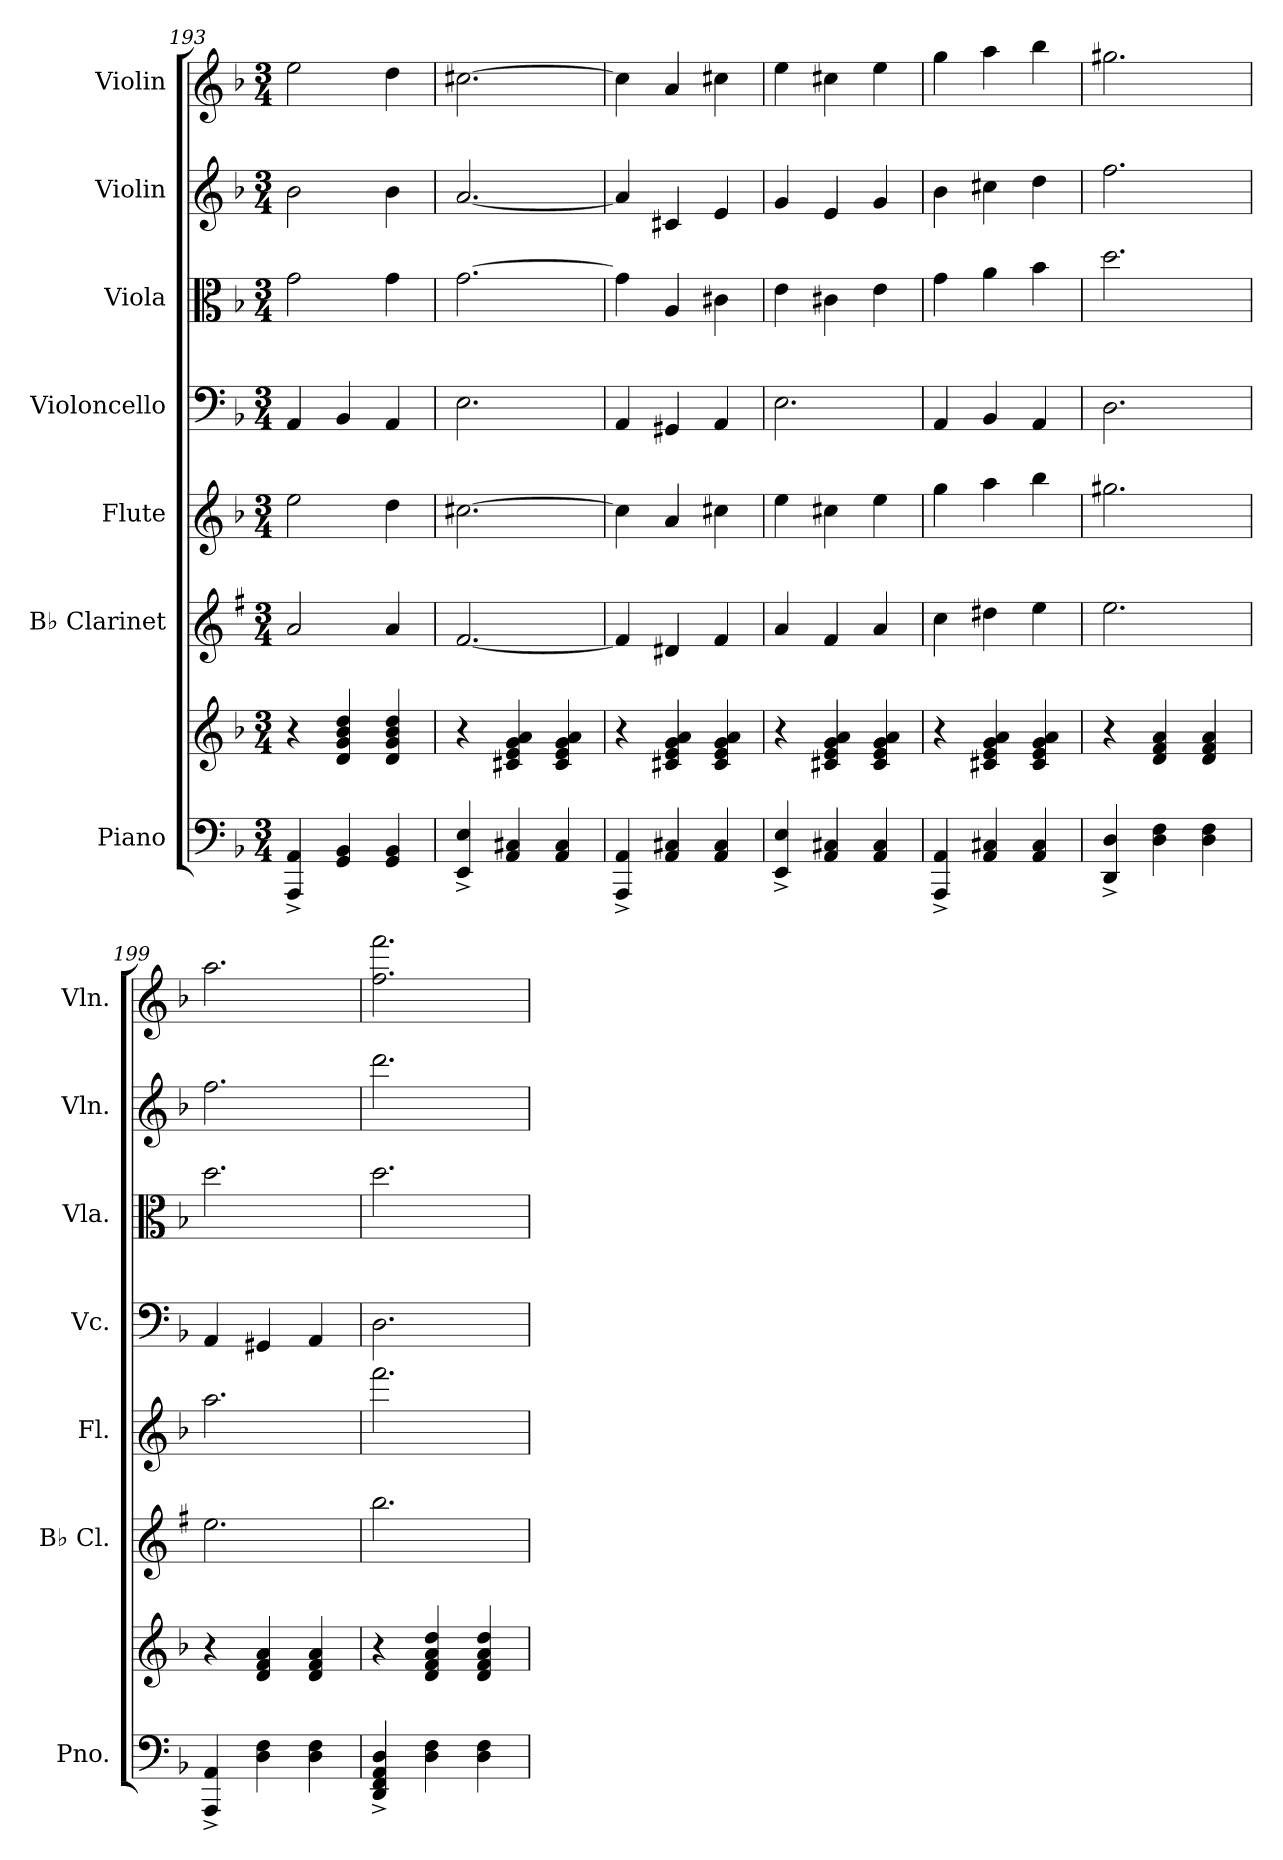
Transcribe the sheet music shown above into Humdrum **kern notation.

**kern	**kern	**kern	**kern	**kern	**kern	**kern	**kern
*part7	*part7	*part6	*part5	*part4	*part3	*part2	*part1
*staff8	*staff7	*staff6	*staff5	*staff4	*staff3	*staff2	*staff1
*I"Piano	*	*I"B♭ Clarinet	*I"Flute	*I"Violoncello	*I"Viola	*I"Violin	*I"Violin
*I'Pno.	*	*I'B♭ Cl.	*I'Fl.	*I'Vc.	*I'Vla.	*I'Vln.	*I'Vln.
*clefF4	*clefG2	*clefG2	*clefG2	*clefF4	*clefC3	*clefG2	*clefG2
*	*	*ITrd1c2	*	*	*	*	*
*k[b-]	*k[b-]	*k[b-]	*k[b-]	*k[b-]	*k[b-]	*k[b-]	*k[b-]
*M3/4	*M3/4	*M3/4	*M3/4	*M3/4	*M3/4	*M3/4	*M3/4
=193	=193	=193	=193	=193	=193	=193	=193
4AAA/^ 4AA/^	4r	2g/	2ee\	4AA/	2g\	2b-\	2ee\
4GG/ 4BB-/	4d/ 4g/ 4b-/ 4dd/	.	.	4BB-/	.	.	.
4GG/ 4BB-/	4d/ 4g/ 4b-/ 4dd/	4g/	4dd\	4AA/	4g\	4b-\	4dd\
=194	=194	=194	=194	=194	=194	=194	=194
4EE/^ 4E/^	4r	[2.e/	[2.cc#X\	2.E\	[2.g\	[2.a/	[2.cc#X\
4AA/ 4C#X/	4c#X/ 4e/ 4g/ 4a/	.	.	.	.	.	.
4AA/ 4C#/	4c#/ 4e/ 4g/ 4a/	.	.	.	.	.	.
=195	=195	=195	=195	=195	=195	=195	=195
4AAA/^ 4AA/^	4r	4e/]	4cc#\]	4AA/	4g\]	4a/]	4cc#\]
4AA/ 4C#X/	4c#X/ 4e/ 4g/ 4a/	4c#X/	4a/	4GG#X/	4A/	4c#X/	4a/
4AA/ 4C#/	4c#/ 4e/ 4g/ 4a/	4e/	4cc#X\	4AA/	4c#X\	4e/	4cc#X\
=196	=196	=196	=196	=196	=196	=196	=196
4EE/^ 4E/^	4r	4g/	4ee\	2.E\	4e\	4g/	4ee\
4AA/ 4C#X/	4c#X/ 4e/ 4g/ 4a/	4e/	4cc#X\	.	4c#X\	4e/	4cc#X\
4AA/ 4C#/	4c#/ 4e/ 4g/ 4a/	4g/	4ee\	.	4e\	4g/	4ee\
!!LO:PB:g=z
=197	=197	=197	=197	=197	=197	=197	=197
4AAA/^ 4AA/^	4r	4b-\	4gg\	4AA/	4g\	4b-\	4gg\
4AA/ 4C#X/	4c#X/ 4e/ 4g/ 4a/	4cc#X\	4aa\	4BB-/	4a\	4cc#X\	4aa\
4AA/ 4C#/	4c#/ 4e/ 4g/ 4a/	4dd\	4bb-\	4AA/	4b-\	4dd\	4bb-\
=198	=198	=198	=198	=198	=198	=198	=198
4DD/^ 4D/^	4r	2.dd\	2.gg#X\	2.D\	2.dd\	2.ff\	2.gg#X\
4D\ 4F\	4d/ 4f/ 4a/	.	.	.	.	.	.
4D\ 4F\	4d/ 4f/ 4a/	.	.	.	.	.	.
=199	=199	=199	=199	=199	=199	=199	=199
4AAA/^ 4AA/^	4r	2.dd\	2.aa\	4AA/	2.dd\	2.ff\	2.aa\
4D\ 4F\	4d/ 4f/ 4a/	.	.	4GG#X/	.	.	.
4D\ 4F\	4d/ 4f/ 4a/	.	.	4AA/	.	.	.
=200	=200	=200	=200	=200	=200	=200	=200
4DD/^ 4FF/^ 4AA/^ 4D/^	4r	2.aa\	2.fff\	2.D\	2.dd\	2.ddd\	2.ff\ 2.fff\
4D\ 4F\	4d/ 4f/ 4a/ 4dd/	.	.	.	.	.	.
4D\ 4F\	4d/ 4f/ 4a/ 4dd/	.	.	.	.	.	.
=	=	=	=	=	=	=	=
*-	*-	*-	*-	*-	*-	*-	*-
